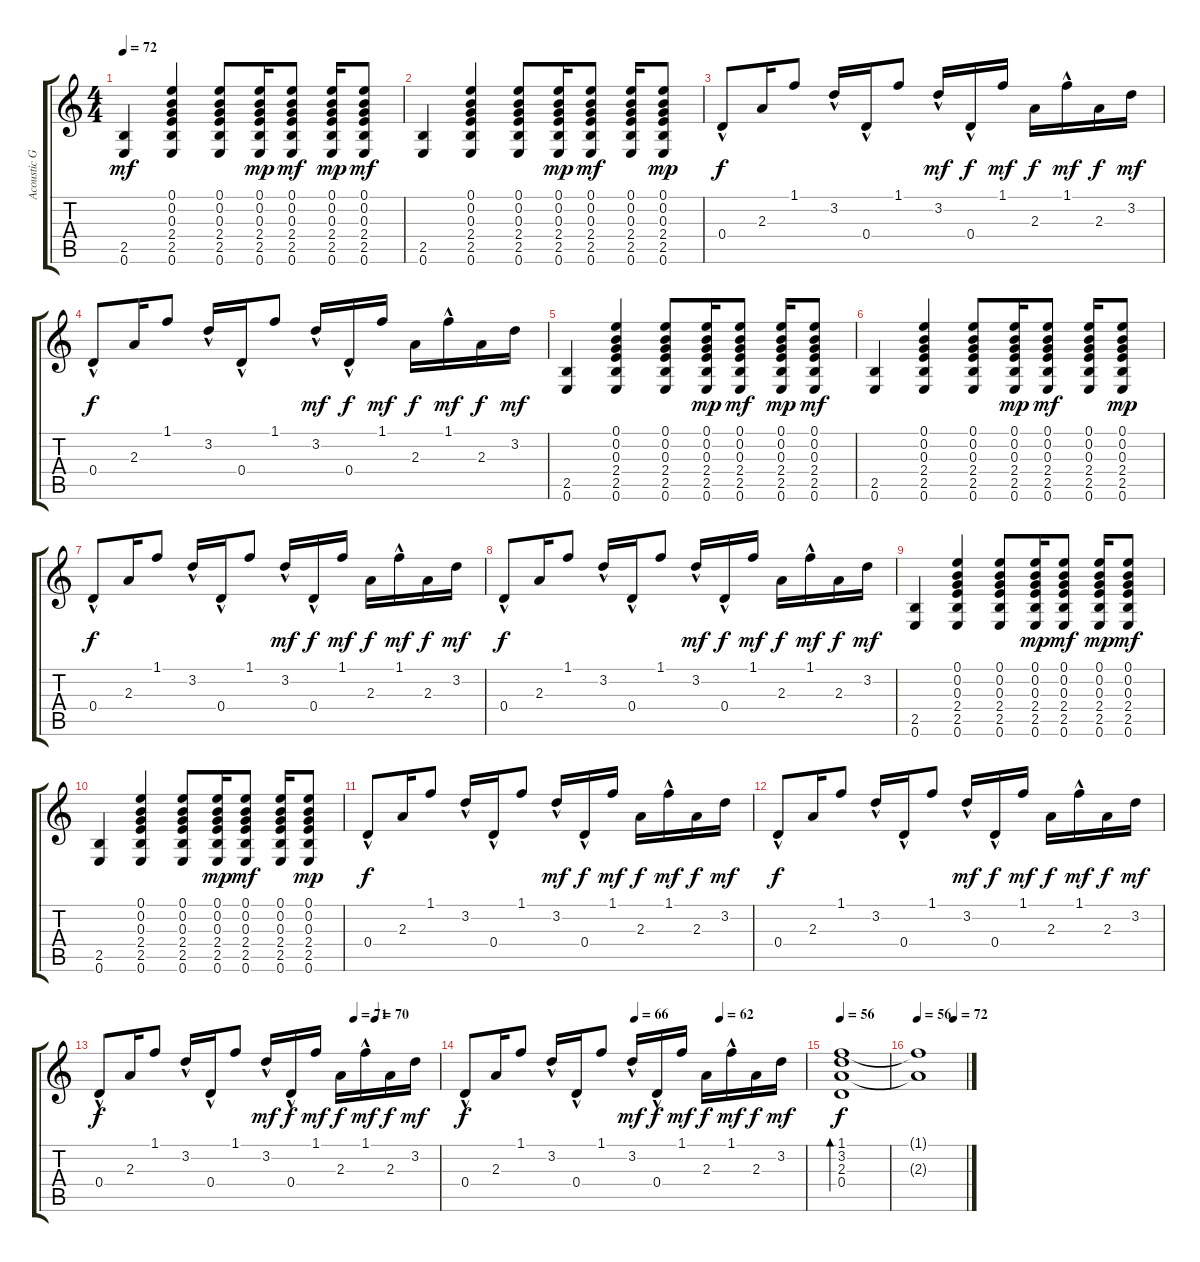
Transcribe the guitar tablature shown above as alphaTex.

\track ("Acoustic Guitar 1" "Acoustic G") {instrument acousticguitarsteel}
\staff {score tabs}
\tuning (E4 B3 G3 D3 A2 E2) {hide}
\ts (4 4)
\tempo 72
\clef g2
\ks c
(2.5 0.6).4{dy mf} (0.1 0.2 0.3 2.4 2.5 0.6).4 (0.1 0.2 0.3 2.4 2.5 0.6).8 (0.1 0.2 0.3 2.4 2.5 0.6).16{dy mp} (0.1 0.2 0.3 2.4 2.5 0.6).8{dy mf} (0.1 0.2 0.3 2.4 2.5 0.6).16{dy mp} (0.1 0.2 0.3 2.4 2.5 0.6).8{dy mf} |
(2.5 0.6).4 (0.1 0.2 0.3 2.4 2.5 0.6).4 (0.1 0.2 0.3 2.4 2.5 0.6).8 (0.1 0.2 0.3 2.4 2.5 0.6).16{dy mp} (0.1 0.2 0.3 2.4 2.5 0.6).8{dy mf} (0.1 0.2 0.3 2.4 2.5 0.6).16 (0.1 0.2 0.3 2.4 2.5 0.6).8{dy mp} |
0.4{hac}.8{dy f} 2.3.16 1.1.8 3.2{hac}.16 0.4{hac}.16 1.1.8 3.2{hac}.16{dy mf} 0.4{hac}.16{dy f} 1.1.16{dy mf} 2.3.16{dy f} 1.1{hac}.16{dy mf} 2.3.16{dy f} 3.2.16{dy mf} |
0.4{hac}.8{dy f} 2.3.16 1.1.8 3.2{hac}.16 0.4{hac}.16 1.1.8 3.2{hac}.16{dy mf} 0.4{hac}.16{dy f} 1.1.16{dy mf} 2.3.16{dy f} 1.1{hac}.16{dy mf} 2.3.16{dy f} 3.2.16{dy mf} |
(2.5 0.6).4 (0.1 0.2 0.3 2.4 2.5 0.6).4 (0.1 0.2 0.3 2.4 2.5 0.6).8 (0.1 0.2 0.3 2.4 2.5 0.6).16{dy mp} (0.1 0.2 0.3 2.4 2.5 0.6).8{dy mf} (0.1 0.2 0.3 2.4 2.5 0.6).16{dy mp} (0.1 0.2 0.3 2.4 2.5 0.6).8{dy mf} |
(2.5 0.6).4 (0.1 0.2 0.3 2.4 2.5 0.6).4 (0.1 0.2 0.3 2.4 2.5 0.6).8 (0.1 0.2 0.3 2.4 2.5 0.6).16{dy mp} (0.1 0.2 0.3 2.4 2.5 0.6).8{dy mf} (0.1 0.2 0.3 2.4 2.5 0.6).16 (0.1 0.2 0.3 2.4 2.5 0.6).8{dy mp} |
0.4{hac}.8{dy f} 2.3.16 1.1.8 3.2{hac}.16 0.4{hac}.16 1.1.8 3.2{hac}.16{dy mf} 0.4{hac}.16{dy f} 1.1.16{dy mf} 2.3.16{dy f} 1.1{hac}.16{dy mf} 2.3.16{dy f} 3.2.16{dy mf} |
0.4{hac}.8{dy f} 2.3.16 1.1.8 3.2{hac}.16 0.4{hac}.16 1.1.8 3.2{hac}.16{dy mf} 0.4{hac}.16{dy f} 1.1.16{dy mf} 2.3.16{dy f} 1.1{hac}.16{dy mf} 2.3.16{dy f} 3.2.16{dy mf} |
(2.5 0.6).4 (0.1 0.2 0.3 2.4 2.5 0.6).4 (0.1 0.2 0.3 2.4 2.5 0.6).8 (0.1 0.2 0.3 2.4 2.5 0.6).16{dy mp} (0.1 0.2 0.3 2.4 2.5 0.6).8{dy mf} (0.1 0.2 0.3 2.4 2.5 0.6).16{dy mp} (0.1 0.2 0.3 2.4 2.5 0.6).8{dy mf} |
(2.5 0.6).4 (0.1 0.2 0.3 2.4 2.5 0.6).4 (0.1 0.2 0.3 2.4 2.5 0.6).8 (0.1 0.2 0.3 2.4 2.5 0.6).16{dy mp} (0.1 0.2 0.3 2.4 2.5 0.6).8{dy mf} (0.1 0.2 0.3 2.4 2.5 0.6).16 (0.1 0.2 0.3 2.4 2.5 0.6).8{dy mp} |
0.4{hac}.8{dy f} 2.3.16 1.1.8 3.2{hac}.16 0.4{hac}.16 1.1.8 3.2{hac}.16{dy mf} 0.4{hac}.16{dy f} 1.1.16{dy mf} 2.3.16{dy f} 1.1{hac}.16{dy mf} 2.3.16{dy f} 3.2.16{dy mf} |
0.4{hac}.8{dy f} 2.3.16 1.1.8 3.2{hac}.16 0.4{hac}.16 1.1.8 3.2{hac}.16{dy mf} 0.4{hac}.16{dy f} 1.1.16{dy mf} 2.3.16{dy f} 1.1{hac}.16{dy mf} 2.3.16{dy f} 3.2.16{dy mf} |
\tempo (71 0.75)
\tempo (70 0.8125)
0.4{hac}.8{dy f} 2.3.16 1.1.8 3.2{hac}.16 0.4{hac}.16 1.1.8 3.2{hac}.16{dy mf} 0.4{hac}.16{dy f} 1.1.16{dy mf} 2.3.16{dy f} 1.1{hac}.16{dy mf} 2.3.16{dy f} 3.2.16{dy mf} |
\tempo (66 0.5)
\tempo (62 0.75)
0.4{hac}.8{dy f} 2.3.16 1.1.8 3.2{hac}.16 0.4{hac}.16 1.1.8 3.2{hac}.16{dy mf} 0.4{hac}.16{dy f} 1.1.16{dy mf} 2.3.16{dy f} 1.1{hac}.16{dy mf} 2.3.16{dy f} 3.2.16{dy mf} |
\tempo 56
(1.1 3.2 2.3 0.4).1{bd 480 dy f} |
\tempo 56
\tempo (72 0.75)
(1.1{t} 2.3{t}).1
